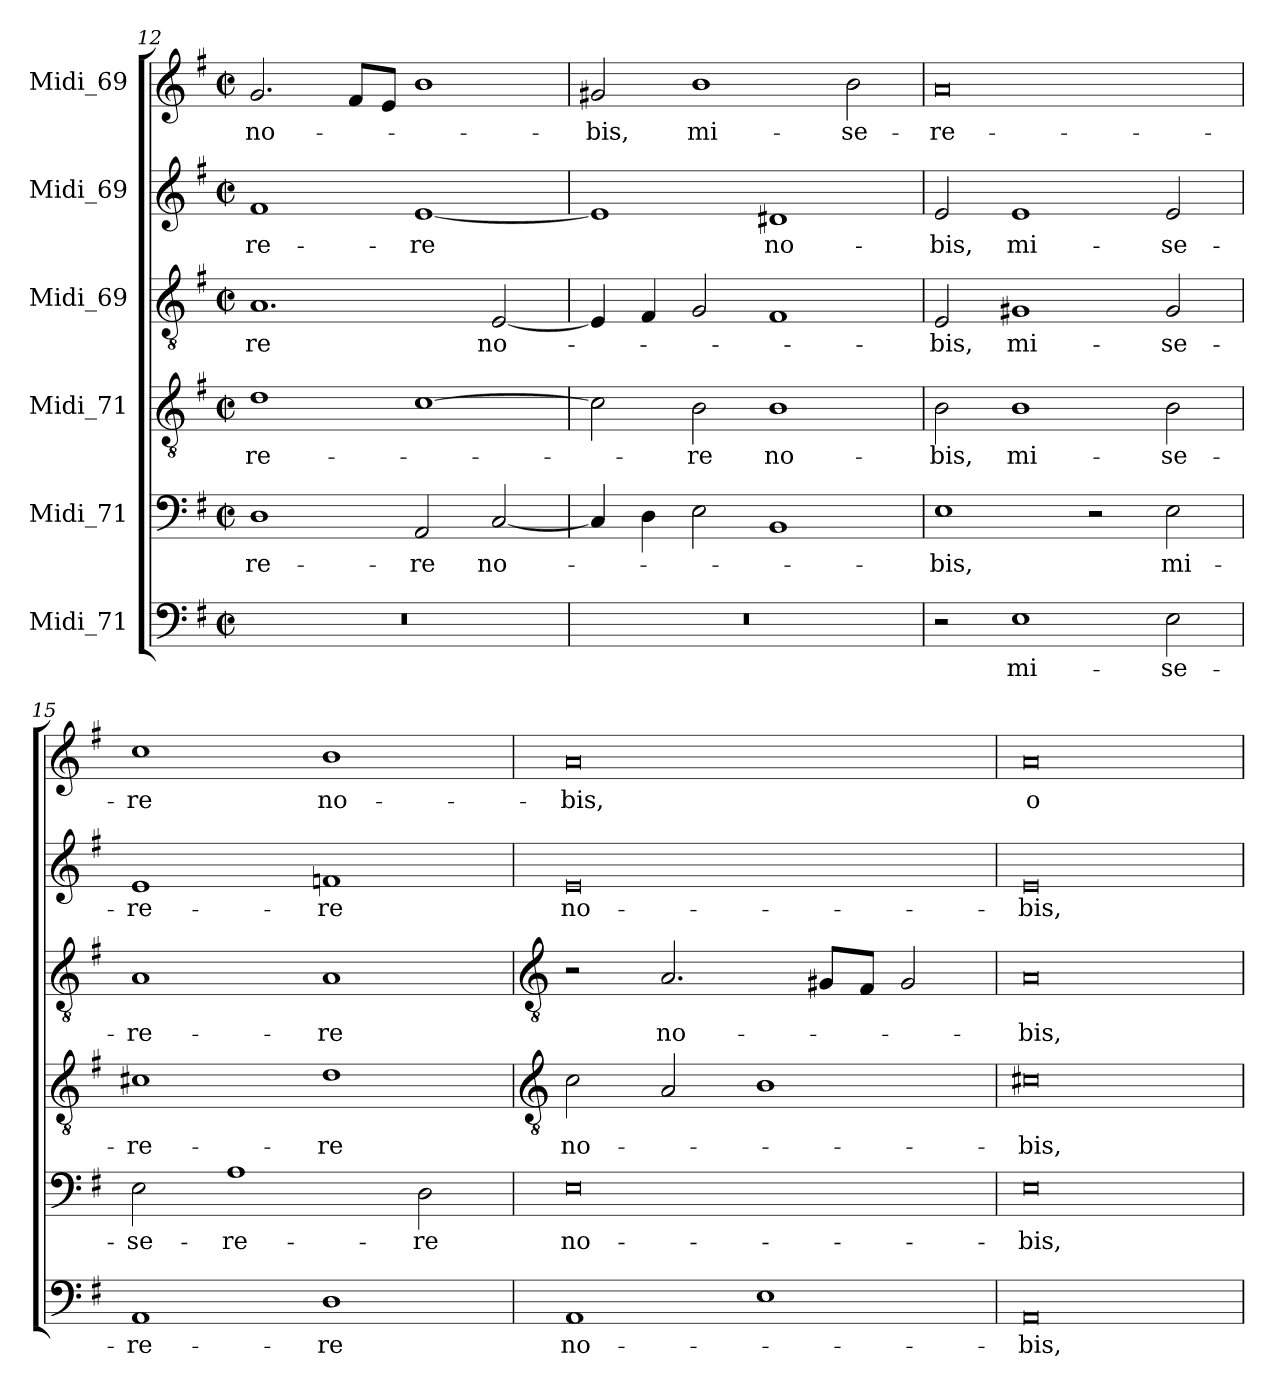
**kern	**text	**kern	**text	**kern	**text	**kern	**text	**kern	**text	**kern	**text
*part6	*part6	*part5	*part5	*part4	*part4	*part3	*part3	*part2	*part2	*part1	*part1
*staff6	*staff6	*staff5	*staff5	*staff4	*staff4	*staff3	*staff3	*staff2	*staff2	*staff1	*staff1
*I"Midi_71	*	*I"Midi_71	*	*I"Midi_71	*	*I"Midi_69	*	*I"Midi_69	*	*I"Midi_69	*
*clefF4	*	*clefF4	*	*clefGv2	*	*clefGv2	*	*clefG2	*	*clefG2	*
*k[f#]	*	*k[f#]	*	*k[f#]	*	*k[f#]	*	*k[f#]	*	*k[f#]	*
*G:	*	*G:	*	*G:	*	*G:	*	*G:	*	*G:	*
*M4/2	*	*M4/2	*	*M4/2	*	*M4/2	*	*M4/2	*	*M4/2	*
*met(c|)	*	*met(c|)	*	*met(c|)	*	*met(c|)	*	*met(c|)	*	*met(c|)	*
=12	=12	=12	=12	=12	=12	=12	=12	=12	=12	=12	=12
!	!	!	!LO:LY:b	!	!LO:LY:b	!	!LO:LY:b	!	!LO:LY:b	!	!LO:LY:b
0r	.	1D	-re-	1d	-re-	1.A	-re	1f#	-re-	2.g	no-
.	.	.	.	.	.	.	.	.	.	8f#L	.
.	.	.	.	.	.	.	.	.	.	8eJ	.
!	!	!	!LO:LY:b	!	!	!	!	!	!LO:LY:b	!	!
.	.	2AA	-re	[1c	.	.	.	[1e	-re	1b	.
!	!	!	!LO:LY:b	!	!	!	!LO:LY:b	!	!	!	!
.	.	[2C	no-	.	.	[2E	no-	.	.	.	.
=13	=13	=13	=13	=13	=13	=13	=13	=13	=13	=13	=13
!	!	!	!	!	!	!	!	!	!	!	!LO:LY:b
0r	.	4C]	.	2c]	.	4E]	.	1e]	.	2g#X	-bis,
.	.	4D	.	.	.	4F#	.	.	.	.	.
!	!	!	!	!	!LO:LY:b	!	!	!	!	!	!LO:LY:b
.	.	2E	.	2B	-re	2G	.	.	.	1b	mi-
!	!	!	!	!	!LO:LY:b	!	!	!	!LO:LY:b	!	!
.	.	1BB	.	1B	no-	1F#	.	1d#X	no-	.	.
!	!	!	!	!	!	!	!	!	!	!	!LO:LY:b
.	.	.	.	.	.	.	.	.	.	2b	-se-
=14	=14	=14	=14	=14	=14	=14	=14	=14	=14	=14	=14
!	!	!	!LO:LY:b	!	!LO:LY:b	!	!LO:LY:b	!	!LO:LY:b	!	!LO:LY:b
2r	.	1E	-bis,	2B	-bis,	2E	-bis,	2e	-bis,	0a	-re-
!	!LO:LY:b	!	!	!	!LO:LY:b	!	!LO:LY:b	!	!LO:LY:b	!	!
1E	mi-	.	.	1B	mi-	1G#X	mi-	1e	mi-	.	.
.	.	2r	.	.	.	.	.	.	.	.	.
!	!LO:LY:b	!	!LO:LY:b	!	!LO:LY:b	!	!LO:LY:b	!	!LO:LY:b	!	!
2E	-se-	2E	mi-	2B	-se-	2G#	-se-	2e	-se-	.	.
!!LO:LB:g=z
=15	=15	=15	=15	=15	=15	=15	=15	=15	=15	=15	=15
!	!LO:LY:b	!	!LO:LY:b	!	!LO:LY:b	!	!LO:LY:b	!	!LO:LY:b	!	!LO:LY:b
1AA	-re-	2E	-se-	1c#X	-re-	1A	-re-	1e	-re-	1cc	-re
!	!	!	!LO:LY:b	!	!	!	!	!	!	!	!
.	.	1A	-re-	.	.	.	.	.	.	.	.
!	!LO:LY:b	!	!	!	!LO:LY:b	!	!LO:LY:b	!	!LO:LY:b	!	!LO:LY:b
1D	-re	.	.	1d	-re	1A	-re	1fn	-re	1b	no-
!	!	!	!LO:LY:b	!	!	!	!	!	!	!	!
.	.	2D	-re	.	.	.	.	.	.	.	.
!!LO:LB:g=z
=16	=16	=16	=16	=16	=16	=16	=16	=16	=16	=16	=16
*	*	*	*	*clefGv2	*	*clefGv2	*	*	*	*	*
!	!LO:LY:b	!	!LO:LY:b	!	!LO:LY:b	!	!	!	!LO:LY:b	!	!LO:LY:b
1AA	no-	0E	no-	2c	no-	2r	.	0e	no-	0a	-bis,
!	!	!	!	!	!	!	!LO:LY:b	!	!	!	!
.	.	.	.	2A	.	2.A	no-	.	.	.	.
1E	.	.	.	1B	.	.	.	.	.	.	.
.	.	.	.	.	.	8G#XL	.	.	.	.	.
.	.	.	.	.	.	8F#J	.	.	.	.	.
.	.	.	.	.	.	2G#	.	.	.	.	.
=17	=17	=17	=17	=17	=17	=17	=17	=17	=17	=17	=17
!	!LO:LY:b	!	!LO:LY:b	!	!LO:LY:b	!	!LO:LY:b	!	!LO:LY:b	!	!LO:LY:b
0AA	-bis,	0E	-bis,	0c#X	-bis,	0A	-bis,	0e	-bis,	0a	o
=	=	=	=	=	=	=	=	=	=	=	=
*-	*-	*-	*-	*-	*-	*-	*-	*-	*-	*-	*-
